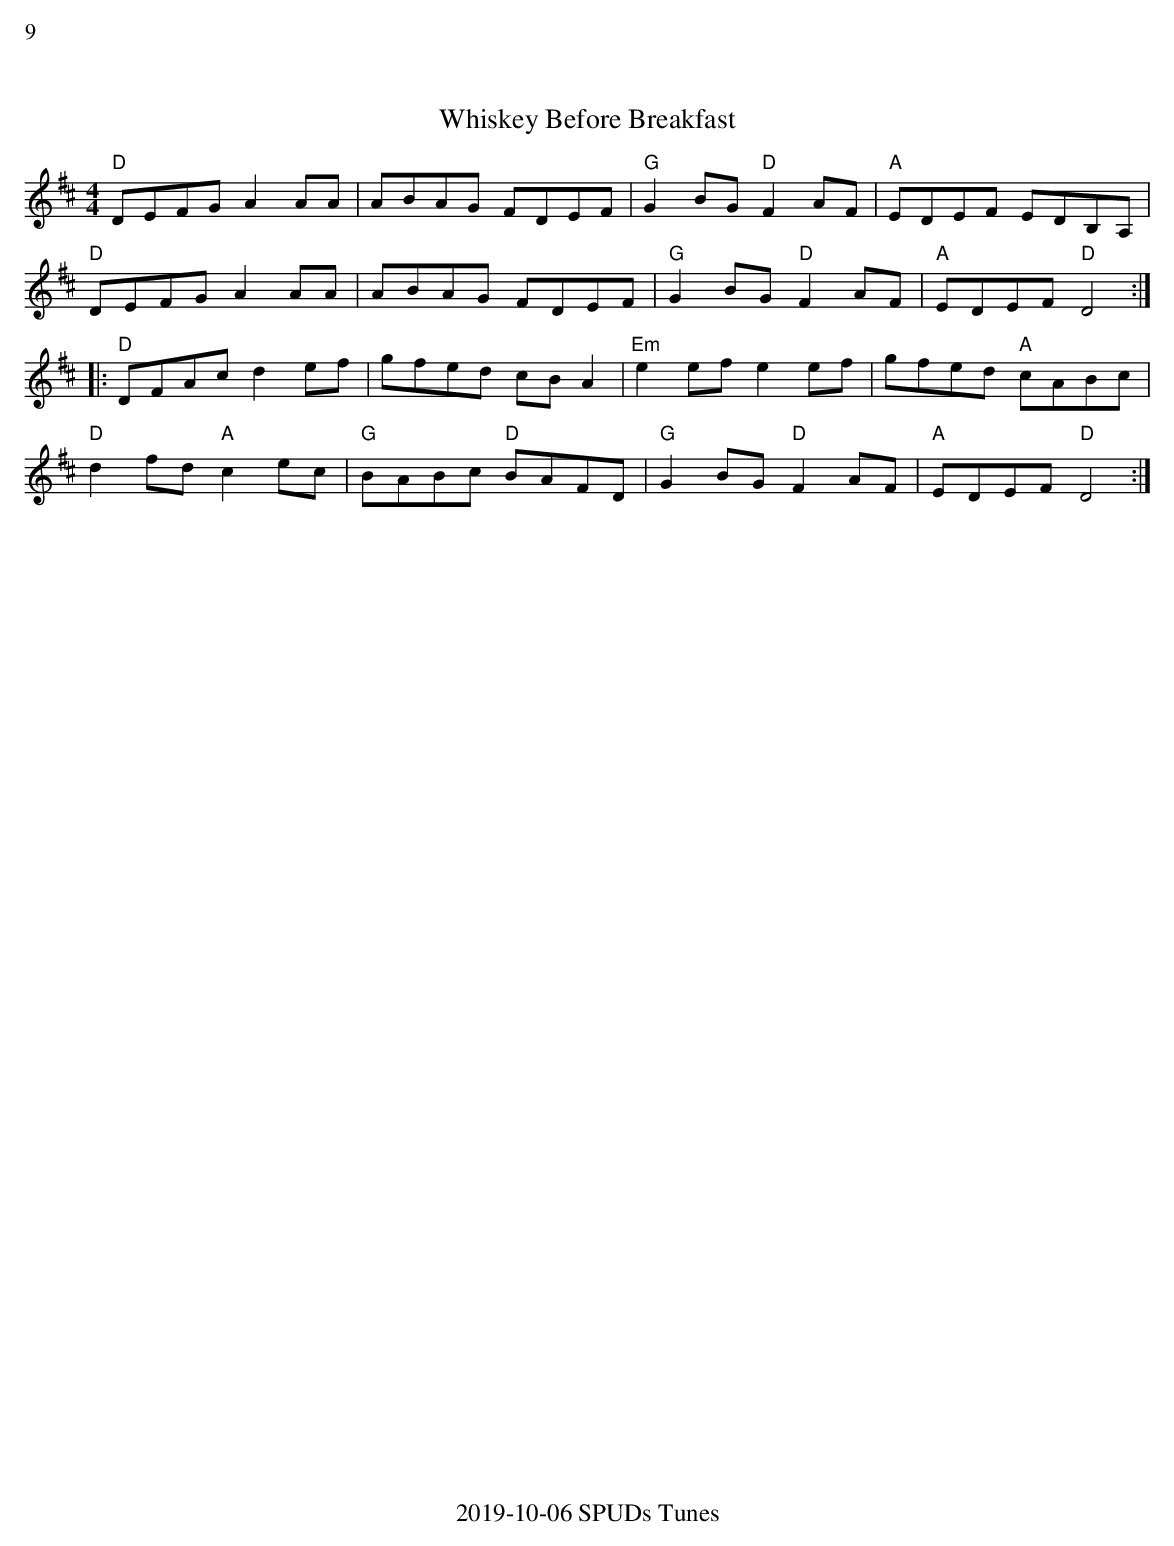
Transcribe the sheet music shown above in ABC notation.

X:1
%%text 9
T: Whiskey Before Breakfast
M: 4/4
K: D
"D"DEFG A2 AA | ABAG FDEF |"G" G2 BG"D" F2 AF | "A"EDEF EDB,A, |
"D"DEFG A2 AA | ABAG FDEF |"G" G2 BG"D" F2 AF | "A"EDEF "D"D4  :|
|:"D"DFAcd2ef | gfed cBA2 | "Em"e2efe2ef | gfed "A"cABc |
"D"d2 fd "A"c2 ec | "G"BABc "D"BAFD |"G" G2 BG "D"F2 AF | "A"EDEF "D"D4 :|
